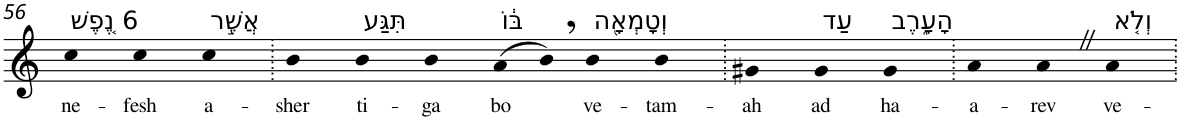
**kern	**text
*part1	*part1
*staff1	*staff1
*I"Piano	*
*I'Pno	*
!!LO:PB:g=z
*clefG2	*
*k[]	*
=56	=56
!LO:TX:a:t=6 נֶ֚פֶשׁ	!
!	!LO:LY:b
4cc	ne-
!	!LO:LY:b
4cc	-fesh
!LO:TX:a:t=אֲשֶׁ֣ר	!
!	!LO:LY:b
4cc	a-
=57.	=57.
!	!LO:LY:b
4b	-sher
!LO:TX:a:t=תִּגַּע	!
!	!LO:LY:b
4b	ti-
!	!LO:LY:b
4b	-ga
!LO:TX:a:t=בּ֔וֹ	!
!	!LO:LY:b
(>8a	bo
8b,)	.
!LO:TX:a:t=וְטָמְאָ֖ה	!
!	!LO:LY:b
4b	ve-
!	!LO:LY:b
4b	-tam-
=58.	=58.
!	!LO:LY:b
4g#X	-ah
!LO:TX:a:t=עַד	!
!	!LO:LY:b
4g#	ad
!LO:TX:a:t=הָעָ֑רֶב	!
!	!LO:LY:b
4g#	ha-
=59.	=59.
!	!LO:LY:b
4a	-a-
!	!LO:LY:b
4aZ	-rev
!LO:TX:a:t=וְלֹ֤א	!
!	!LO:LY:b
4a	ve-
=.	=.
*-	*-
